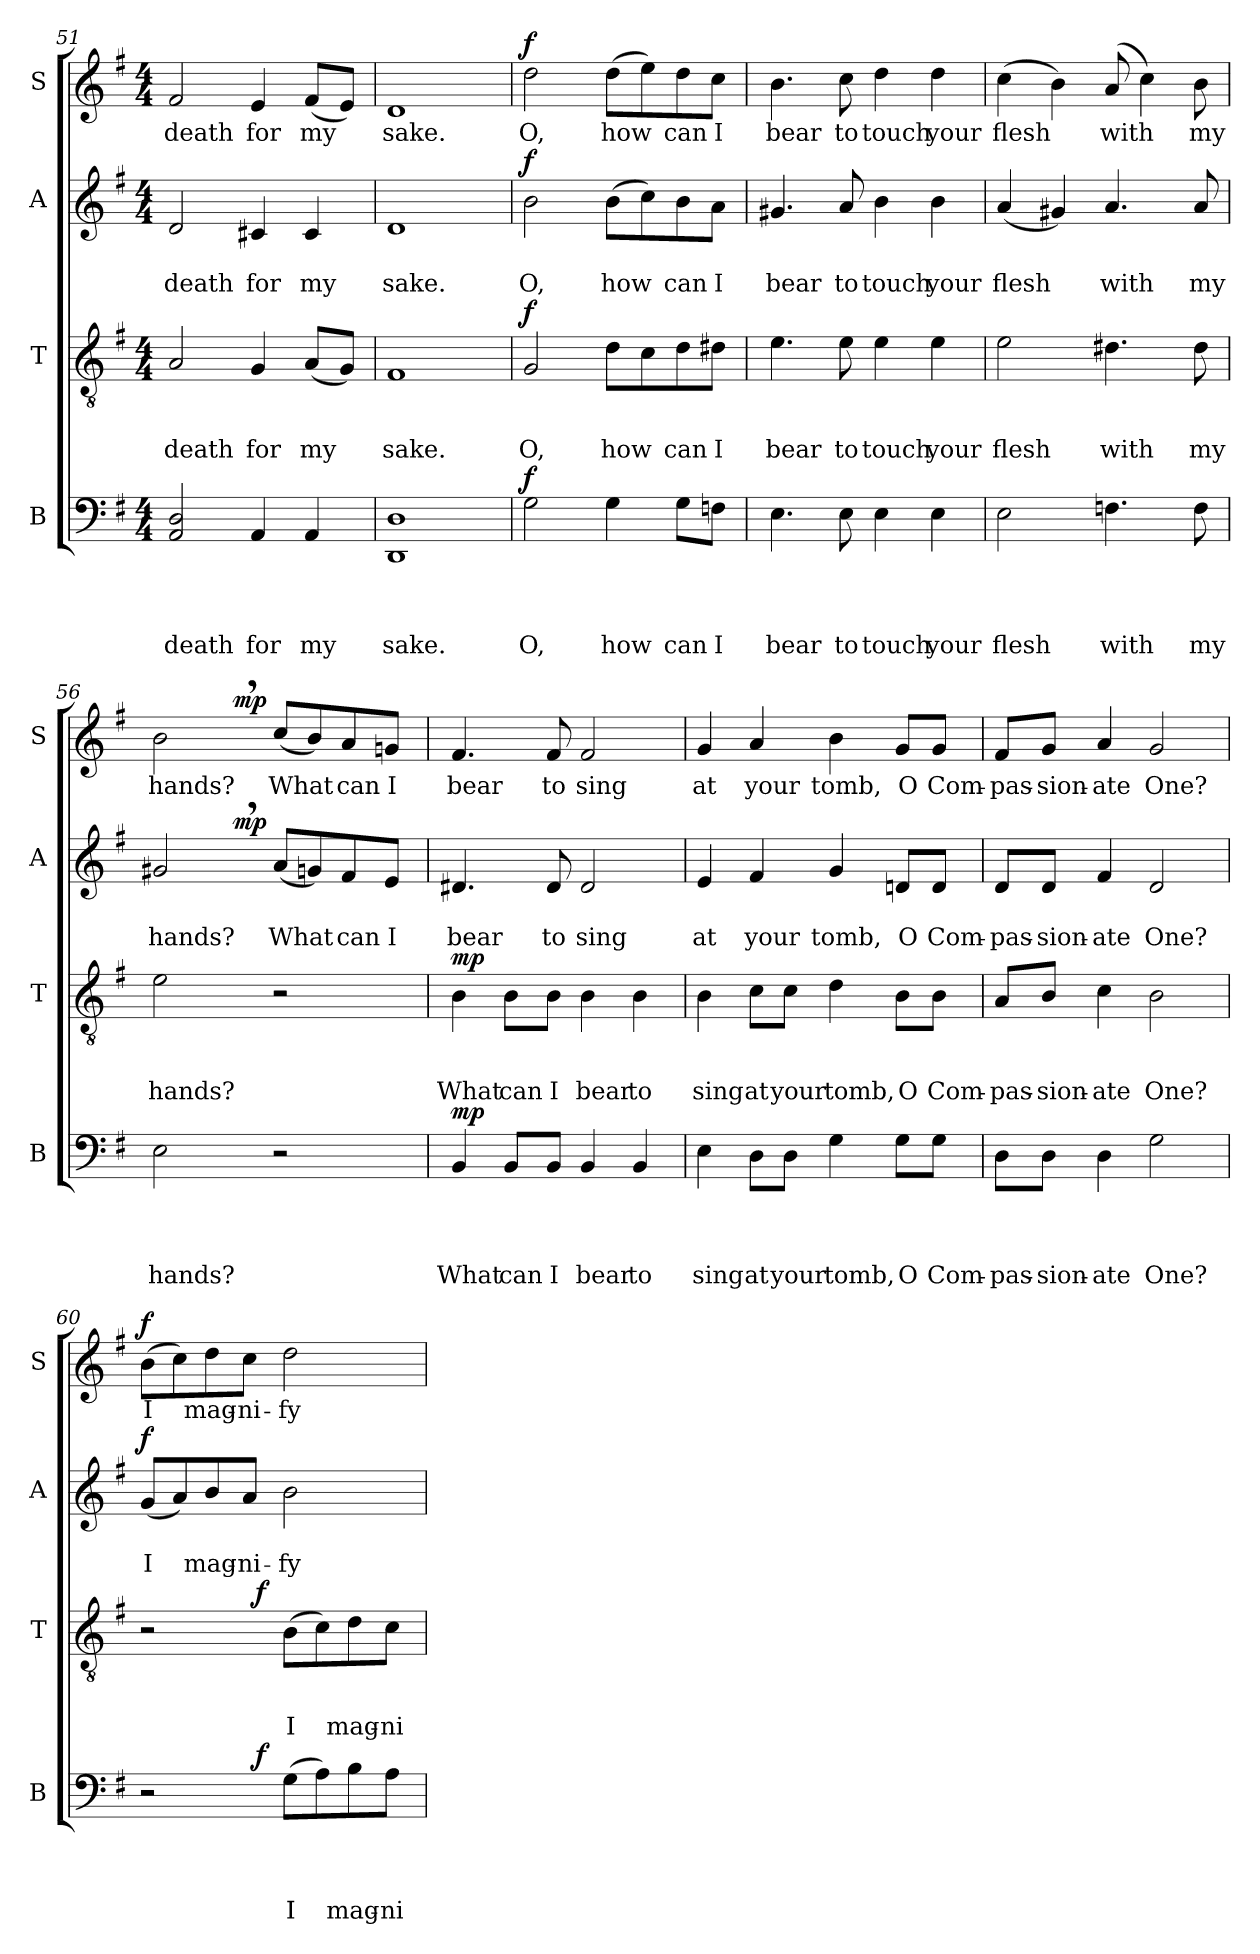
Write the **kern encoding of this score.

**kern	**text	**text	**text	**text	**dynam	**kern	**text	**text	**text	**dynam	**kern	**text	**text	**dynam	**kern	**text	**dynam
*part4	*part4	*part4	*part4	*part4	*part4	*part3	*part3	*part3	*part3	*part3	*part2	*part2	*part2	*part2	*part1	*part1	*part1
*staff4	*staff4	*staff4	*staff4	*staff4	*staff4	*staff3	*staff3	*staff3	*staff3	*staff3	*staff2	*staff2	*staff2	*staff2	*staff1	*staff1	*staff1
*I"B	*	*	*	*	*	*I"T	*	*	*	*	*I"A	*	*	*	*I"S	*	*
*I'B	*	*	*	*	*	*I'T	*	*	*	*	*I'A	*	*	*	*I'S	*	*
*clefF4	*	*	*	*	*	*clefGv2	*	*	*	*	*clefG2	*	*	*	*clefG2	*	*
*k[f#]	*	*	*	*	*	*k[f#]	*	*	*	*	*k[f#]	*	*	*	*k[f#]	*	*
*G:	*	*	*	*	*	*G:	*	*	*	*	*G:	*	*	*	*G:	*	*
*M4/4	*	*	*	*	*	*M4/4	*	*	*	*	*M4/4	*	*	*	*M4/4	*	*
=51	=51	=51	=51	=51	=51	=51	=51	=51	=51	=51	=51	=51	=51	=51	=51	=51	=51
!	!	!	!	!LO:LY:b	!	!	!	!	!LO:LY:b	!	!	!	!LO:LY:b	!	!	!LO:LY:b	!
2AA/ 2D/	.	.	.	death	.	2A/	.	.	death	.	2d/	.	death	.	2f#/	death	.
!	!	!	!	!LO:LY:b	!	!	!	!	!LO:LY:b	!	!	!	!LO:LY:b	!	!	!LO:LY:b	!
4AA/	.	.	.	for	.	4G/	.	.	for	.	4c#X/	.	for	.	4e/	for	.
!	!	!	!	!LO:LY:b	!	!	!	!	!LO:LY:b	!	!	!	!LO:LY:b	!	!	!LO:LY:b	!
4AA/	.	.	.	my	.	(<8A/L	.	.	my	.	4c#/	.	my	.	(<8f#/L	my	.
.	.	.	.	.	.	8G/J)	.	.	.	.	.	.	.	.	8e/J)	.	.
=52	=52	=52	=52	=52	=52	=52	=52	=52	=52	=52	=52	=52	=52	=52	=52	=52	=52
!	!	!	!	!LO:LY:b	!	!	!	!	!LO:LY:b	!	!	!	!LO:LY:b	!	!	!LO:LY:b	!
*^	*	*	*	*	*	*	*	*	*	*	*	*	*	*	*	*	*
1D	1DD	.	.	.	sake.	.	1F#	.	.	sake.	.	1d	.	sake.	.	1d	sake.	.
!!LO:LB:g=z
=53	=53	=53	=53	=53	=53	=53	=53	=53	=53	=53	=53	=53	=53	=53	=53	=53	=53	=53
!	!	!	!	!	!LO:LY:b	!LO:DY:a	!	!	!	!LO:LY:b	!LO:DY:a	!	!	!LO:LY:b	!LO:DY:a	!	!LO:LY:b	!LO:DY:a
*v	*v	*	*	*	*	*	*	*	*	*	*	*	*	*	*	*	*	*
2G\	.	.	.	O,	f	2G/	.	.	O,	f	2b\	.	O,	f	2dd\	O,	f
!	!	!	!	!LO:LY:b	!	!	!	!	!LO:LY:b	!	!	!	!LO:LY:b	!	!	!LO:LY:b	!
4G\	.	.	.	how	.	8d\L	.	.	how	.	(>8b\L	.	how	.	(>8dd\L	how	.
.	.	.	.	.	.	8c\	.	.	.	.	8cc\)	.	.	.	8ee\)	.	.
!	!	!	!	!LO:LY:b	!	!	!	!	!LO:LY:b	!	!	!	!LO:LY:b	!	!	!LO:LY:b	!
8G\L	.	.	.	can	.	8d\	.	.	can	.	8b\	.	can	.	8dd\	can	.
!	!	!	!	!LO:LY:b	!	!	!	!	!LO:LY:b	!	!	!	!LO:LY:b	!	!	!LO:LY:b	!
8Fn\J	.	.	.	I	.	8d#X\J	.	.	I	.	8a\J	.	I	.	8cc\J	I	.
=54	=54	=54	=54	=54	=54	=54	=54	=54	=54	=54	=54	=54	=54	=54	=54	=54	=54
!	!	!	!	!LO:LY:b	!	!	!	!	!LO:LY:b	!	!	!	!LO:LY:b	!	!	!LO:LY:b	!
4.E\	.	.	.	bear	.	4.e\	.	.	bear	.	4.g#X/	.	bear	.	4.b\	bear	.
!	!	!	!	!LO:LY:b	!	!	!	!	!LO:LY:b	!	!	!	!LO:LY:b	!	!	!LO:LY:b	!
8E\	.	.	.	to	.	8e\	.	.	to	.	8a/	.	to	.	8cc\	to	.
!	!	!	!	!LO:LY:b	!	!	!	!	!LO:LY:b	!	!	!	!LO:LY:b	!	!	!LO:LY:b	!
4E\	.	.	.	touch	.	4e\	.	.	touch	.	4b\	.	touch	.	4dd\	touch	.
!	!	!	!	!LO:LY:b	!	!	!	!	!LO:LY:b	!	!	!	!LO:LY:b	!	!	!LO:LY:b	!
4E\	.	.	.	your	.	4e\	.	.	your	.	4b\	.	your	.	4dd\	your	.
=55	=55	=55	=55	=55	=55	=55	=55	=55	=55	=55	=55	=55	=55	=55	=55	=55	=55
!	!	!	!	!LO:LY:b	!	!	!	!	!LO:LY:b	!	!	!	!LO:LY:b	!	!	!LO:LY:b	!
2E\	.	.	.	flesh	.	2e\	.	.	flesh	.	(<4a/	.	flesh	.	(>4cc\	flesh	.
.	.	.	.	.	.	.	.	.	.	.	4g#X/)	.	.	.	4b\)	.	.
!	!	!	!	!LO:LY:b	!	!	!	!	!LO:LY:b	!	!	!	!LO:LY:b	!	!	!LO:LY:b	!
4.Fn\	.	.	.	with	.	4.d#X\	.	.	with	.	4.a/	.	with	.	(8a/	with	.
.	.	.	.	.	.	.	.	.	.	.	.	.	.	.	4cc\)	.	.
!	!	!	!	!LO:LY:b	!	!	!	!	!LO:LY:b	!	!	!	!LO:LY:b	!	!	!LO:LY:b	!
8F\	.	.	.	my	.	8d#\	.	.	my	.	8a/	.	my	.	8b\	my	.
=56	=56	=56	=56	=56	=56	=56	=56	=56	=56	=56	=56	=56	=56	=56	=56	=56	=56
!	!	!	!	!LO:LY:b	!	!	!	!	!LO:LY:b	!	!	!	!LO:LY:b	!	!	!LO:LY:b	!
*	*	*	*	*	*	*	*	*	*	*	*^	*	*	*	*^	*	*
2E\	.	.	.	hands?	.	2e\	.	.	hands?	.	2g#X,>/	4ryy	.	hands?	.	2b,>\	4ryy	hands?	.
.	.	.	.	.	.	.	.	.	.	.	.	16.ryy	.	.	.	.	16.ryy	.	.
!	!	!	!	!	!	!	!	!	!	!	!	!	!	!	!LO:DY:a	!	!	!	!LO:DY:a
.	.	.	.	.	.	.	.	.	.	.	.	2ryy	.	.	mp	.	2ryy	.	mp
!	!	!	!	!	!	!	!	!	!	!	!	!	!	!LO:LY:b	!	!	!	!LO:LY:b	!
2r	.	.	.	.	.	2r	.	.	.	.	(<8a/L	.	.	What	.	(<8cc/L	.	What	.
.	.	.	.	.	.	.	.	.	.	.	8gn/)	.	.	.	.	8b/)	.	.	.
!	!	!	!	!	!	!	!	!	!	!	!	!	!	!LO:LY:b	!	!	!	!LO:LY:b	!
.	.	.	.	.	.	.	.	.	.	.	8f#/	.	.	can	.	8a/	.	can	.
.	.	.	.	.	.	.	.	.	.	.	.	8ryy	.	.	.	.	8ryy	.	.
!	!	!	!	!	!	!	!	!	!	!	!	!	!	!LO:LY:b	!	!	!	!LO:LY:b	!
.	.	.	.	.	.	.	.	.	.	.	8e/J	.	.	I	.	8gn/J	.	I	.
.	.	.	.	.	.	.	.	.	.	.	.	32ryy	.	.	.	.	32ryy	.	.
!!LO:LB:g=z
=57	=57	=57	=57	=57	=57	=57	=57	=57	=57	=57	=57	=57	=57	=57	=57	=57	=57	=57	=57
!	!	!	!	!LO:LY:b	!LO:DY:a	!	!	!	!LO:LY:b	!LO:DY:a	!	!	!	!LO:LY:b	!	!	!	!LO:LY:b	!
*	*	*	*	*	*	*	*	*	*	*	*v	*v	*	*	*	*	*	*	*
*	*	*	*	*	*	*	*	*	*	*	*	*	*	*	*v	*v	*	*
4BB/	.	.	.	What	mp	4B\	.	.	What	mp	4.d#X/	.	bear	.	4.f#/	bear	.
!	!	!	!	!LO:LY:b	!	!	!	!	!LO:LY:b	!	!	!	!	!	!	!	!
8BB/L	.	.	.	can	.	8B\L	.	.	can	.	.	.	.	.	.	.	.
!	!	!	!	!LO:LY:b	!	!	!	!	!LO:LY:b	!	!	!	!LO:LY:b	!	!	!LO:LY:b	!
8BB/J	.	.	.	I	.	8B\J	.	.	I	.	8d#/	.	to	.	8f#/	to	.
!	!	!	!	!LO:LY:b	!	!	!	!	!LO:LY:b	!	!	!	!LO:LY:b	!	!	!LO:LY:b	!
4BB/	.	.	.	bear	.	4B\	.	.	bear	.	2d#/	.	sing	.	2f#/	sing	.
!	!	!	!	!LO:LY:b	!	!	!	!	!LO:LY:b	!	!	!	!	!	!	!	!
4BB/	.	.	.	to	.	4B\	.	.	to	.	.	.	.	.	.	.	.
=58	=58	=58	=58	=58	=58	=58	=58	=58	=58	=58	=58	=58	=58	=58	=58	=58	=58
!	!	!	!	!LO:LY:b	!	!	!	!	!LO:LY:b	!	!	!	!LO:LY:b	!	!	!LO:LY:b	!
4E\	.	.	.	sing	.	4B\	.	.	sing	.	4e/	.	at	.	4g/	at	.
!	!	!	!	!LO:LY:b	!	!	!	!	!LO:LY:b	!	!	!	!LO:LY:b	!	!	!LO:LY:b	!
8D\L	.	.	.	at	.	8c\L	.	.	at	.	4f#/	.	your	.	4a/	your	.
!	!	!	!	!LO:LY:b	!	!	!	!	!LO:LY:b	!	!	!	!	!	!	!	!
8D\J	.	.	.	your	.	8c\J	.	.	your	.	.	.	.	.	.	.	.
!	!	!	!	!LO:LY:b	!	!	!	!	!LO:LY:b	!	!	!	!LO:LY:b	!	!	!LO:LY:b	!
4G\	.	.	.	tomb,	.	4d\	.	.	tomb,	.	4g/	.	tomb,	.	4b\	tomb,	.
!	!	!	!	!LO:LY:b	!	!	!	!	!LO:LY:b	!	!	!	!LO:LY:b	!	!	!LO:LY:b	!
8G\L	.	.	.	O	.	8B\L	.	.	O	.	8dn/L	.	O	.	8g/L	O	.
!	!	!	!	!LO:LY:b	!	!	!	!	!LO:LY:b	!	!	!	!LO:LY:b	!	!	!LO:LY:b	!
8G\J	.	.	.	Com-	.	8B\J	.	.	Com-	.	8d/J	.	Com-	.	8g/J	Com-	.
=59	=59	=59	=59	=59	=59	=59	=59	=59	=59	=59	=59	=59	=59	=59	=59	=59	=59
!	!	!	!	!LO:LY:b	!	!	!	!	!LO:LY:b	!	!	!	!LO:LY:b	!	!	!LO:LY:b	!
8D\L	.	.	.	-pas-	.	8A/L	.	.	-pas-	.	8d/L	.	-pas-	.	8f#/L	-pas-	.
!	!	!	!	!LO:LY:b:rj	!	!	!	!	!LO:LY:b:rj	!	!	!	!LO:LY:b:rj	!	!	!LO:LY:b:rj	!
8D\J	.	.	.	-sion-	.	8B/J	.	.	-sion-	.	8d/J	.	-sion-	.	8g/J	-sion-	.
!	!	!	!	!LO:LY:b	!	!	!	!	!LO:LY:b	!	!	!	!LO:LY:b	!	!	!LO:LY:b	!
4D\	.	.	.	-ate	.	4c\	.	.	-ate	.	4f#/	.	-ate	.	4a/	-ate	.
!	!	!	!	!LO:LY:b	!	!	!	!	!LO:LY:b	!	!	!	!LO:LY:b	!	!	!LO:LY:b	!
2G\	.	.	.	One?	.	2B\	.	.	One?	.	2d/	.	One?	.	2g/	One?	.
!!LO:PB:g=z
=60	=60	=60	=60	=60	=60	=60	=60	=60	=60	=60	=60	=60	=60	=60	=60	=60	=60
!	!	!	!	!	!	!	!	!	!	!	!	!	!LO:LY:b:rj	!LO:DY:a	!	!LO:LY:b:rj	!LO:DY:a
*^	*	*	*	*	*	*^	*	*	*	*	*	*	*	*	*	*	*
2r	4ryy	.	.	.	.	.	2r	4ryy	.	.	.	.	(<8g/L	.	I	f	(>8b\L	I	f
.	.	.	.	.	.	.	.	.	.	.	.	.	8a/)	.	.	.	8cc\)	.	.
!	!	!	!	!	!	!	!	!	!	!	!	!	!	!	!LO:LY:b	!	!	!LO:LY:b	!
.	8ryy	.	.	.	.	.	.	8ryy	.	.	.	.	8b/	.	mag-	.	8dd\	mag-	.
!	!	!	!	!	!	!	!	!	!	!	!	!	!	!	!LO:LY:b	!	!	!LO:LY:b	!
.	32ryy	.	.	.	.	.	.	32ryy	.	.	.	.	8a/J	.	-ni-	.	8cc\J	-ni-	.
!	!	!	!	!	!	!LO:DY:a	!	!	!	!	!	!LO:DY:a	!	!	!	!	!	!	!
.	2ryy	.	.	.	.	f	.	2ryy	.	.	.	f	.	.	.	.	.	.	.
!	!	!	!	!	!LO:LY:b:rj	!	!	!	!	!	!LO:LY:b:rj	!	!	!	!LO:LY:b:rj	!	!	!LO:LY:b:rj	!
(>8G\L	.	.	.	.	I	.	(>8B\L	.	.	.	I	.	2b\	.	-fy	.	2dd\	-fy	.
8A\)	.	.	.	.	.	.	8c\)	.	.	.	.	.	.	.	.	.	.	.	.
!	!	!	!	!	!LO:LY:b	!	!	!	!	!	!LO:LY:b	!	!	!	!	!	!	!	!
8B\	.	.	.	.	mag-	.	8d\	.	.	.	mag-	.	.	.	.	.	.	.	.
!	!	!	!	!	!LO:LY:b:rj	!	!	!	!	!	!LO:LY:b:rj	!	!	!	!	!	!	!	!
8A\J	.	.	.	.	-ni-	.	8c\J	.	.	.	-ni-	.	.	.	.	.	.	.	.
.	16.ryy	.	.	.	.	.	.	16.ryy	.	.	.	.	.	.	.	.	.	.	.
*v	*v	*	*	*	*	*	*	*	*	*	*	*	*	*	*	*	*	*	*
*	*	*	*	*	*	*v	*v	*	*	*	*	*	*	*	*	*	*	*
=	=	=	=	=	=	=	=	=	=	=	=	=	=	=	=	=	=
*-	*-	*-	*-	*-	*-	*-	*-	*-	*-	*-	*-	*-	*-	*-	*-	*-	*-
